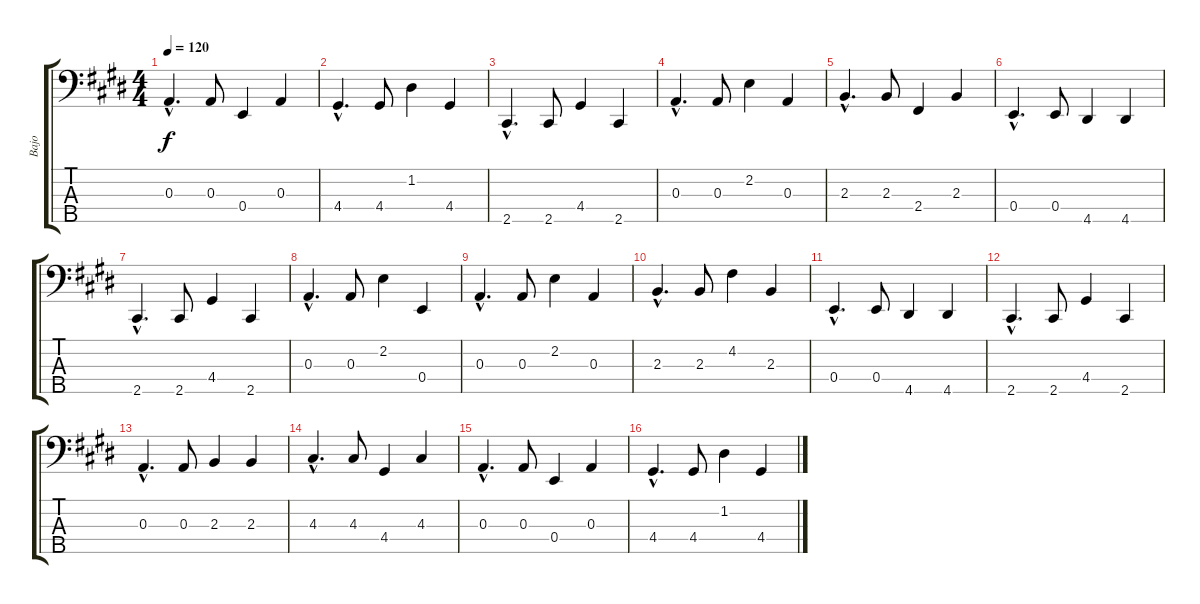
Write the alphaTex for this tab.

\track ("Bajo" "Bajo") {instrument electricbassfinger}
\staff {score tabs}
\tuning (G2 D2 A1 E1 B0) {hide}
\ts (4 4)
\tempo 120
\clef f4
\ks e
0.3{hac}.4{d dy f} 0.3.8 0.4.4 0.3.4 |
4.4{hac}.4{d} 4.4.8 1.2.4 4.4.4 |
2.5{hac}.4{d} 2.5.8 4.4.4 2.5.4 |
0.3{hac}.4{d} 0.3.8 2.2.4 0.3.4 |
2.3{hac}.4{d} 2.3.8 2.4.4 2.3.4 |
0.4{hac}.4{d} 0.4.8 4.5.4 4.5.4 |
2.5{hac}.4{d} 2.5.8 4.4.4 2.5.4 |
0.3{hac}.4{d} 0.3.8 2.2.4 0.4.4 |
0.3{hac}.4{d} 0.3.8 2.2.4 0.3.4 |
2.3{hac}.4{d} 2.3.8 4.2.4 2.3.4 |
0.4{hac}.4{d} 0.4.8 4.5.4 4.5.4 |
2.5{hac}.4{d} 2.5.8 4.4.4 2.5.4 |
0.3{hac}.4{d} 0.3.8 2.3.4 2.3.4 |
4.3{hac}.4{d} 4.3.8 4.4.4 4.3.4 |
0.3{hac}.4{d} 0.3.8 0.4.4 0.3.4 |
4.4{hac}.4{d} 4.4.8 1.2.4 4.4.4
